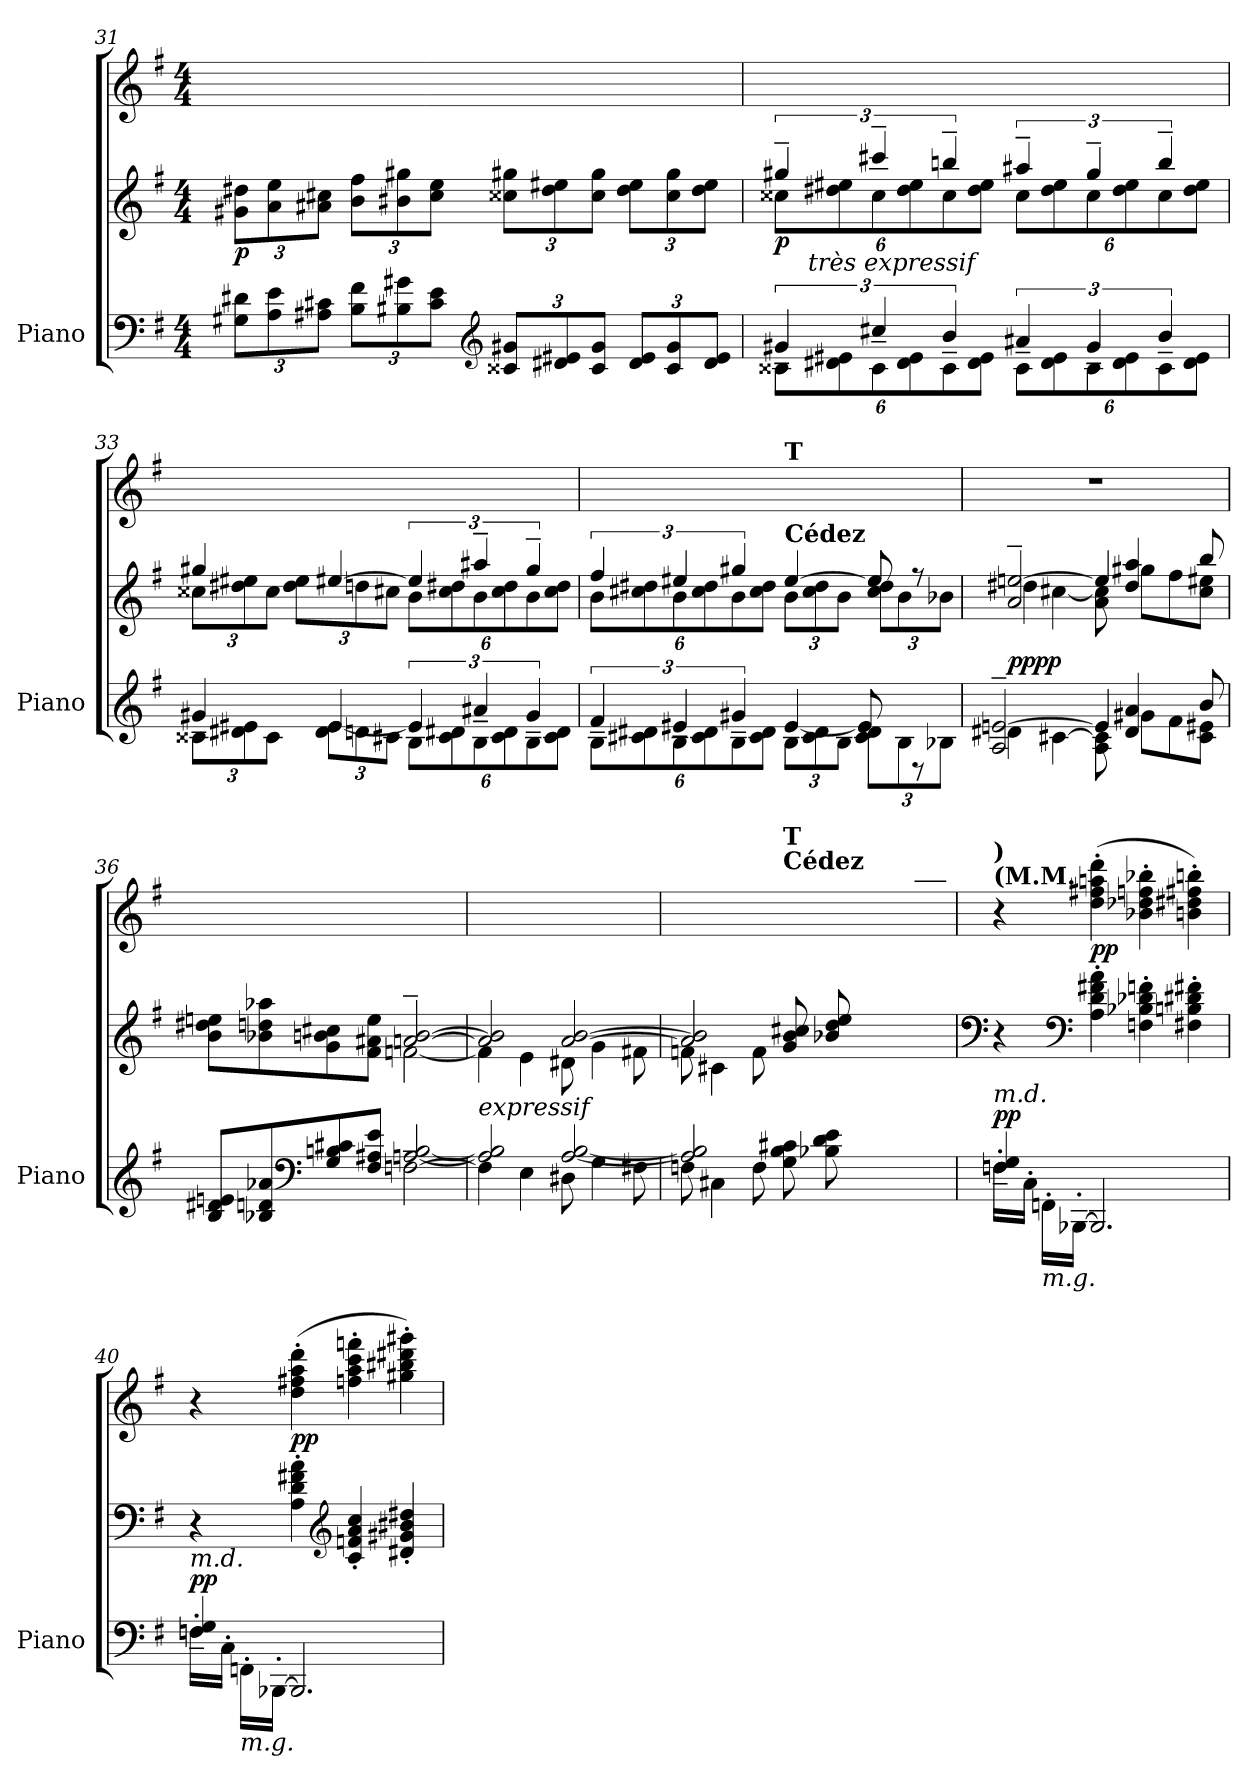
**kern	**kern	**kern	**dynam
*part1	*part1	*part1	*part1
*staff3	*staff2	*staff1	*staff1/2/3
*I"Piano	*	*	*
*I'Piano	*	*	*
*clefF4	*clefG2	*clefG2	*
*k[f#]	*k[f#]	*k[f#]	*
*M4/4	*M4/4	*M4/4	*
*Xbrackettup	*Xbrackettup	*	*
=31	=31	=31	=31
!	!	!	!LO:DY:b=2
12G#X\ 12d#X\L	12g#X\ 12dd#X\L	1ryy	p
12A\ 12e\	12a\ 12ee\	.	.
12A#X\ 12c#X\J	12a#X\ 12cc#X\J	.	.
12B\ 12f#\L	12b\ 12ff#\L	.	.
12B#X\ 12g#X\	12b#X\ 12gg#X\	.	.
12c#\ 12e\J	12cc#\ 12ee\J	.	.
*clefG2	*	*	*
12c##X/ 12g#X/L	12cc##X\ 12gg#X\L	.	.
12d#X/ 12e#X/	12dd#\ 12ee#X\	.	.
12c##/ 12g#/J	12cc##\ 12gg#\J	.	.
12d#/ 12e#/L	12dd#\ 12ee#\L	.	.
12c##/ 12g#/	12cc##\ 12gg#\	.	.
12d#/ 12e#/J	12dd#\ 12ee#\J	.	.
=32	=32	=32	=32
*^	*^	*	*
*	*brackettup	*brackettup	*Xbrackettup	*	*
!	!	!	!	!	!LO:DY:b=2
12c##X\L	6g#X~/	6gg#X~/	12cc##X\L	1ryy	p
!	!	!	!LO:TX:b:i:t=très expressif	!	!
12d#X\ 12e#X\	.	.	12dd#X\ 12ee#X\	.	.
12c##\	6cc#X~/	6ccc#X~/	12cc##\	.	.
12d#\ 12e#\	.	.	12dd#\ 12ee#\	.	.
12c##\	6b~/	6bbn~/	12cc##\	.	.
12d#\ 12e#\J	.	.	12dd#\ 12ee#\J	.	.
*Xbrackettup	*brackettup	*brackettup	*Xbrackettup	*	*
12c##\L	6a#X~/	6aa#X~/	12cc##\L	.	.
12d#\ 12e#\	.	.	12dd#\ 12ee#\	.	.
12c##\	6g#~/	6gg#~/	12cc##\	.	.
12d#\ 12e#\	.	.	12dd#\ 12ee#\	.	.
12c##\	6b~/	6bb~/	12cc##\	.	.
12d#\ 12e#\J	.	.	12dd#\ 12ee#\J	.	.
!!LO:LB:g=z
=33	=33	=33	=33	=33	=33
*Xbrackettup	*	*	*	*	*
12c##X\L	4g#X~/	4gg#X/	12cc##X\L	1ryy	.
12d#X\ 12e#X\	.	.	12dd#X\ 12ee#X\	.	.
12c##\J	.	.	12cc##\J	.	.
12d#\ 12e#\L	[4e#/	[4ee#X/	12dd#\ 12ee#\L	.	.
12dn\	.	.	12ddn\	.	.
12c#X\J	.	.	12cc#X\J	.	.
*	*brackettup	*brackettup	*Xbrackettup	*	*
!	!	!	!	!	!LO:DY:b=2
12B\L	6e#/]	6ee#/]	12b\L	.	other-dynamics
12c#\ 12d#X\	.	.	12cc#\ 12dd#X\	.	.
12B\	6a#X~/	6aa#X~/	12b\	.	.
12c#\ 12d#\	.	.	12cc#\ 12dd#\	.	.
12B\	6g#~/	6gg#~/	12b\	.	.
12c#\ 12d#\J	.	.	12cc#\ 12dd#\J	.	.
=34	=34	=34	=34	=34	=34
*Xbrackettup	*brackettup	*brackettup	*Xbrackettup	*	*
*	*	*	*	*^	*
12B\L	6f#~/	6ff#/	12b\L	1ryy	2ryy	.
12c#X\ 12d#X\	.	.	12cc#X\ 12dd#X\	.	.	.
12B\	6e#X~/	6ee#X/	12b\	.	.	.
12c#\ 12d#\	.	.	12cc#\ 12dd#\	.	.	.
12B\	6g#X~/	6gg#X/	12b\	.	.	.
12c#\ 12d#\J	.	.	12cc#\ 12dd#\J	.	.	.
*Xbrackettup	*	*	*	*	*	*
!	!	!	!	!	!LO:TX:a:B:t=T	!
!	!	!LO:TX:a:B:t=Cédez	!	!	!	!
12B\L	[4e#/	[4ee#/	12b\L	.	2ryy	.
12c#\ 12d#\	.	.	12cc#\ 12dd#\	.	.	.
12B\J	.	.	12b\J	.	.	.
12c#\ 12d#\L	8e#/]	8ee#/]	12cc#\ 12dd#\L	.	.	.
12B\	.	.	12b\	.	.	.
.	8r	8r	.	.	.	.
12B-X\J	.	.	12b-X\J	.	.	.
*v	*v	*	*	*	*	*
*	*v	*v	*	*	*
*	*	*v	*v	*
!!LO:PB:g=z
=35	=35	=35	=35
*	*	*MM66	*
*^	*^	*^	*
*	*^	*	*^	*	*	*
!	!	!	!	!	!	!LO:TX:a:B:t=au Mouv	!	!
!	!	!	!	!	!	!LO:TX:a:t=t	!	!
!	!	!	!	!	!	!	!	!LO:DY:a=3
!	!	!	!	!	!	!	!	!LO:DY:n=1:a=2
*	*	*	*	*	*	*v	*v	*
4d#X\	2ryy	2A/~ [2en/~	2a/~ [2een/~	4dd#X\	2ryy	1r	pp pp
[4c#X\	.	.	.	[4cc#X\	.	.	.
8A\ 8c#\]	8ryy	4e/]	4ee/]	8a\ 8cc#\]	8raayy	.	.
8g#X\L	4d#/ 4a/	.	.	8gg#X\L	4dd#/ 4aa/	.	.
8f#\	.	8ryy	8raayy	8ff#\	.	.	.
8c#\ 8e#X\J	8ryy	8b/	8bb/	8cc#\ 8ee#X\J	8rDyy	.	.
*	*v	*v	*	*	*	*	*
*	*	*	*v	*v	*	*
=36	=36	=36	=36	=36	=36
2raaaayy	8B/ 8d#X/ 8en/L	8b\ 8dd#X\ 8een\L	2rcyy	1ryy	.
.	8B-X/ 8dn/ 8a-X/	8b-X\ 8ddn\ 8aa-X\	.	.	.
*clefF4	*	*	*	*	*
.	8G/ 8Bn/ 8c#X/	8g\ 8bn\ 8cc#X\	.	.	.
.	8F#/ 8A#X/ 8e/J	8f#\ 8a#X\ 8ee\J	.	.	.
[2Fn~\	[2An/ [2B/	[2an/~ [2b/~	[2fn\	.	.
=37	=37	=37	=37	=37	=37
!	!	!LO:TX:b:i:t=expressif	!	!	!
4Fn\]	2A/] 2B/]	2a/] 2b/]	4fn\]	1ryy	.
4E\	.	.	4e\	.	.
8D#X\	[2A/ [2B/	[2a/ [2b/	8d#X\	.	.
4G\	.	.	4g\	.	.
8F#X\	.	.	8f#X\	.	.
!!LO:LB:g=z
=38	=38	=38	=38	=38	=38
*	*	*	*^	*	*
8Fn\	2A/] 2B/]	(>2a/] 2b/]	8fn\	2.ryy	2ryy	.
4C#X\	.	.	4c#X\	.	.	.
8F\	.	.	8f\	.	.	.
!	!	!	!	!	!LO:TX:a:B:t=Cédez	!
!	!	!	!	!	!LO:TX:a:B:t=T	!
2ryy	8G\ 8B\ 8c#X\L	8g/ 8b/ 8cc#X/L	4rAyy	.	4ryy	.
.	8B-X\ 8d\ 8e\	8b-X/ 8dd/ 8ee/	.	.	.	.
.	4ryy	4ryy	4rffyy	8d-X\ 8fn\ 8gn\	8dd-X\ 8ffn\ 8ggn\	.
.	.	.	.	8e\ 8a-X\ 8b-X\J	8ee\ 8aa-X\ 8bb-X\J)	.
*	*	*v	*v	*v	*	*
=39	=39	=39	=39	=39
*	*	*	*MM52	*
*	*	*^	*	*
*	*	*	*^	*	*
!	!	!	!	!	!LO:TX:a:B:t=(M.M.	!
!	!	!	!	!	!LO:TX:a:B:t=)	!
!LO:TX:a:i:t=m.d.	!	!	!	!	!	!
!	!	!	!	!	!	!LO:DY:a=3
*	*	*v	*v	*v	*	*
16F'\LL	4Fn/~ 4G/~	4r	4r	pp
16C'\JJ	.	.	.	.
!LO:TX:b:i:t=m.g.	!	!	!	!
16FFn'\LL	.	.	.	.
[16BBB-X'\JJ	.	.	.	.
*	*	*clefF4	*	*
!	!	!	!	!LO:DY:b
4ryy	2.BBB-/]	4A\' 4d\' 4f#X\' 4a\'	(>4dd\' 4ff#X\' 4aan\' 4ddd\'	pp
2ryy	.	4Fn\' 4B-X\' 4d-X\' 4fn\'	4b-X\' 4dd-X\' 4ffn\' 4bb-X\'	.
.	.	4F#X\' 4Bn\' 4d#X\' 4f#X\'	4bn\' 4dd#X\' 4ff#X\' 4bbn\')	.
=40	=40	=40	=40	=40
!LO:TX:a:i:t=m.d.	!	!	!	!
!	!	!	!	!LO:DY:a=3
16F'\LL	4Fn/~ 4G/~	4r	4r	pp
16C'\JJ	.	.	.	.
!LO:TX:b:i:t=m.g.	!	!	!	!
16FFn'\LL	.	.	.	.
[16BBB-X'\JJ	.	.	.	.
!	!	!	!	!LO:DY:b
4ryy	2.BBB-/]	4A\' 4d\' 4f#X\' 4a\'	(>4dd\' 4ff#X\' 4aa\' 4ddd\'	pp
*	*	*clefG2	*	*
2ryy	.	4c/' 4fn/' 4a/' 4cc/'	4ffn\' 4aa\' 4ccc\' 4fffn\'	.
.	.	4d#X/' 4g#X/' 4b#X/' 4dd#X/'	4gg#X\' 4bb#X\' 4ddd#X\' 4ggg#X\')	.
*v	*v	*	*	*
=	=	=	=
*-	*-	*-	*-
